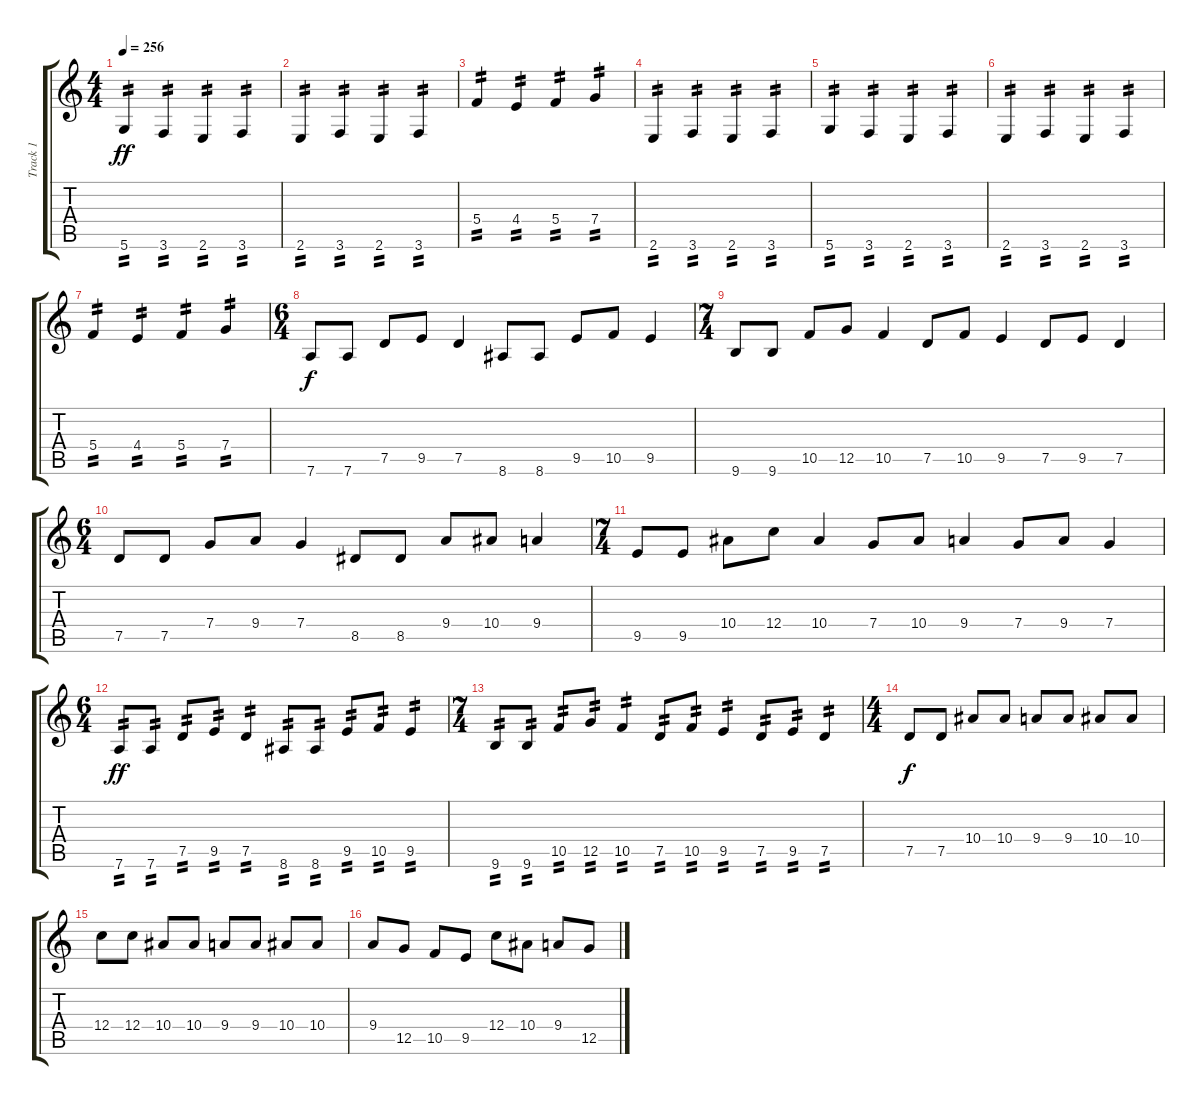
\track ("Track 1" "Track 1") {instrument distortionguitar}
\staff {score tabs}
\tuning (D4 A3 F3 C3 G2 D2) {hide}
\ts (4 4)
\tempo 256
\clef g2
\ks c
5.6.4{tp 2 dy ff} 3.6.4{tp 2} 2.6.4{tp 2} 3.6.4{tp 2} |
2.6.4{tp 2} 3.6.4{tp 2} 2.6.4{tp 2} 3.6.4{tp 2} |
5.4.4{tp 2} 4.4.4{tp 2} 5.4.4{tp 2} 7.4.4{tp 2} |
2.6.4{tp 2} 3.6.4{tp 2} 2.6.4{tp 2} 3.6.4{tp 2} |
5.6.4{tp 2} 3.6.4{tp 2} 2.6.4{tp 2} 3.6.4{tp 2} |
2.6.4{tp 2} 3.6.4{tp 2} 2.6.4{tp 2} 3.6.4{tp 2} |
5.4.4{tp 2} 4.4.4{tp 2} 5.4.4{tp 2} 7.4.4{tp 2} |
\ts (6 4)
7.6.8{dy f} 7.6.8 7.5.8 9.5.8 7.5.4 8.6.8 8.6.8 9.5.8 10.5.8 9.5.4 |
\ts (7 4)
9.6.8 9.6.8 10.5.8 12.5.8 10.5.4 7.5.8 10.5.8 9.5.4 7.5.8 9.5.8 7.5.4 |
\ts (6 4)
7.5.8 7.5.8 7.4.8 9.4.8 7.4.4 8.5.8 8.5.8 9.4.8 10.4.8 9.4.4 |
\ts (7 4)
9.5.8 9.5.8 10.4.8 12.4.8 10.4.4 7.4.8 10.4.8 9.4.4 7.4.8 9.4.8 7.4.4 |
\ts (6 4)
7.6.8{tp 2 dy ff} 7.6.8{tp 2} 7.5.8{tp 2} 9.5.8{tp 2} 7.5.4{tp 2} 8.6.8{tp 2} 8.6.8{tp 2} 9.5.8{tp 2} 10.5.8{tp 2} 9.5.4{tp 2} |
\ts (7 4)
9.6.8{tp 2} 9.6.8{tp 2} 10.5.8{tp 2} 12.5.8{tp 2} 10.5.4{tp 2} 7.5.8{tp 2} 10.5.8{tp 2} 9.5.4{tp 2} 7.5.8{tp 2} 9.5.8{tp 2} 7.5.4{tp 2} |
\ts (4 4)
7.5.8{dy f} 7.5.8 10.4.8 10.4.8 9.4.8 9.4.8 10.4.8 10.4.8 |
12.4.8 12.4.8 10.4.8 10.4.8 9.4.8 9.4.8 10.4.8 10.4.8 |
9.4.8 12.5.8 10.5.8 9.5.8 12.4.8 10.4.8 9.4.8 12.5.8
